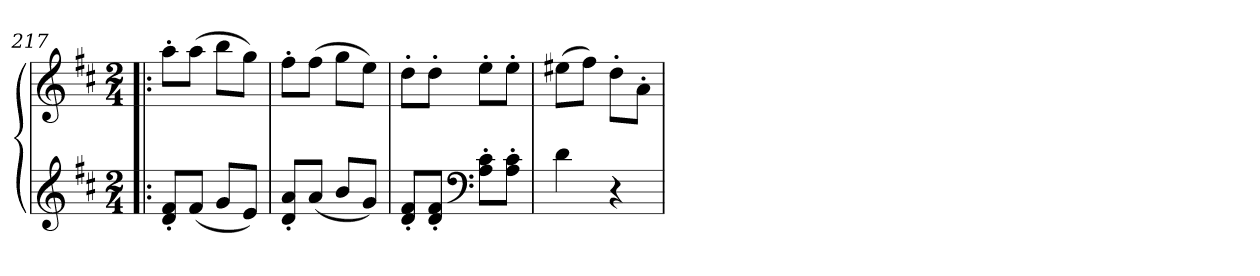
**kern	**kern
*part1	*part1
*staff2	*staff1
*clefG2	*clefG2
*k[f#c#]	*k[f#c#]
*M2/4	*M2/4
=217!|:	=217!|:
8d' 8f#'L	8aa'L
(8f#J	(8aaJ
8gL	8bbL
8eJ)	8ggJ)
=218	=218
8d' 8a'L	8ff#'L
(8aJ	(8ff#J
8bL	8ggL
8gJ)	8eeJ)
=219	=219
8d' 8f#'L	8dd'L
8d' 8f#'J	8dd'J
*clefF4	*
8A' 8c#'L	8ee'L
8A' 8c#'J	8ee'J
=220	=220
4d	(8ee#XL
.	8ff#J)
4r	8dd'L
.	8a'J
=	=
*-	*-
